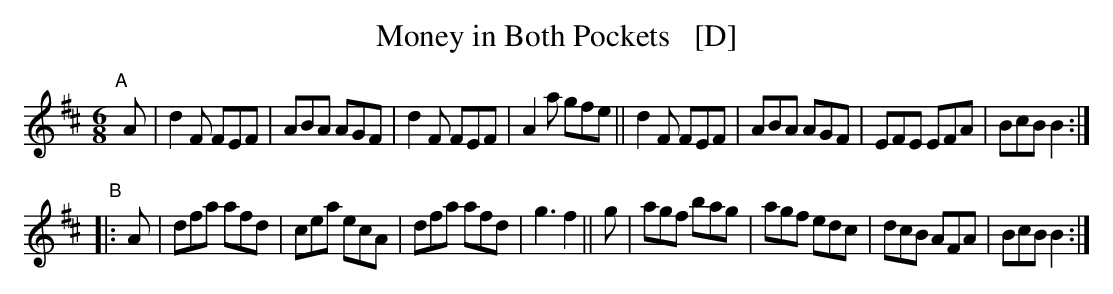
X:1
T: Money in Both Pockets   [D]
M: 6/8
L: 1/8
K: D
"^A"[|] A \
|  d2F FEF | ABA AGF | d2F FEF | A2a gfe \
|| d2F FEF | ABA AGF | EFE EFA | BcB B2 :|
"^B"\
|: A | dfa afd | cea ecA | dfa afd | g3 f2 \
|| g | agf bag | agf edc | dcB AFA | BcB B2 :|
